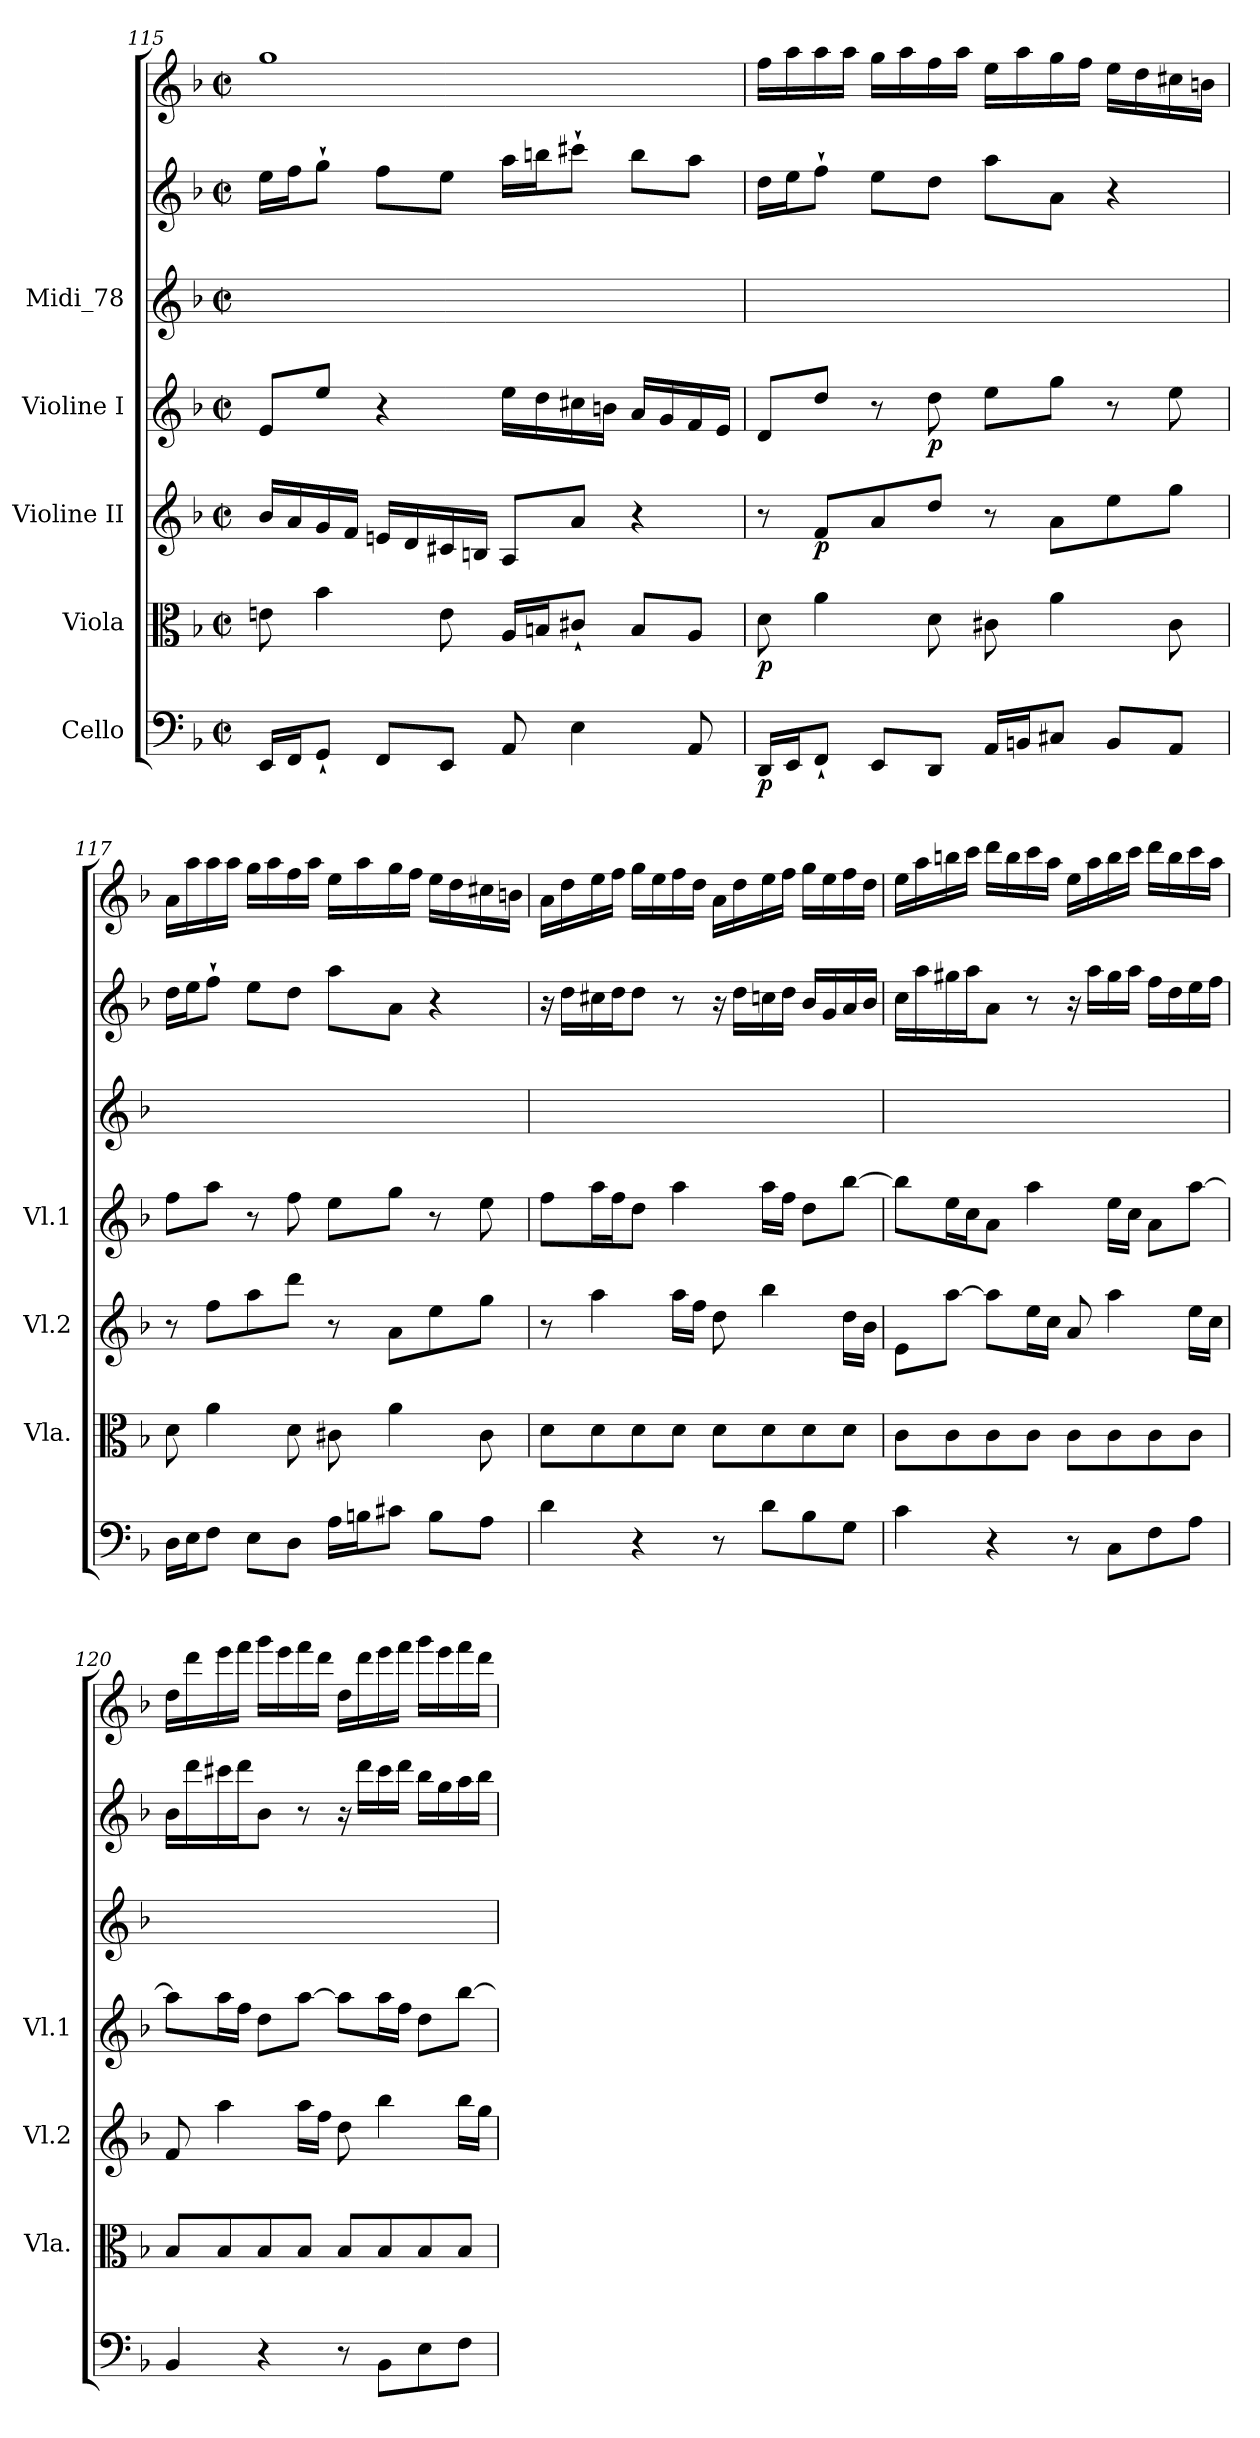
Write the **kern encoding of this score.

**kern	**dynam	**kern	**dynam	**kern	**dynam	**kern	**dynam	**kern	**kern	**kern
*part5	*part5	*part4	*part4	*part3	*part3	*part2	*part2	*part1	*part1	*part1
*staff7	*staff7	*staff6	*staff6	*staff5	*staff5	*staff4	*staff4	*staff3	*staff2	*staff1
*I"Cello	*	*I"Viola	*	*I"Violine II	*	*I"Violine I	*	*I"Midi_78	*	*
*	*	*I'Vla.	*	*I'Vl.2	*	*I'Vl.1	*	*	*	*
!!LO:PB:g=z
*clefF4	*	*clefC3	*	*clefG2	*	*clefG2	*	*clefG2	*clefG2	*clefG2
*k[b-]	*	*k[b-]	*	*k[b-]	*	*k[b-]	*	*k[b-]	*k[b-]	*k[b-]
*F:	*	*F:	*	*F:	*	*F:	*	*F:	*F:	*F:
*M2/2	*	*M2/2	*	*M2/2	*	*M2/2	*	*M2/2	*M2/2	*M2/2
*met(c|)	*	*met(c|)	*	*met(c|)	*	*met(c|)	*	*met(c|)	*met(c|)	*met(c|)
=115	=115	=115	=115	=115	=115	=115	=115	=115	=115	=115
*	*	*	*	*	*	*	*	*	*	*^
16EE/LL	.	8eni\	.	16b-/LL	.	8e/L	.	1ryy	16ee\LL	1ryy	1gg
16FF/J	.	.	.	16a/	.	.	.	.	16ff\J	.	.
8GG`/J	.	4b-\	.	16g/	.	8ee/J	.	.	8gg`\J	.	.
.	.	.	.	16f/JJ	.	.	.	.	.	.	.
8FF/L	.	.	.	16eni/LL	.	4r	.	.	8ff\L	.	.
.	.	.	.	16d/	.	.	.	.	.	.	.
8EE/J	.	8e\	.	16c#X/	.	.	.	.	8ee\J	.	.
.	.	.	.	16Bn/JJ	.	.	.	.	.	.	.
8AA/	.	16A/LL	.	8A/L	.	16ee\LL	.	.	16aa\LL	.	.
.	.	16Bn/J	.	.	.	16dd\	.	.	16bbn\J	.	.
4E\	.	8c#X`/J	.	8a/J	.	16cc#X\	.	.	8ccc#X`\J	.	.
.	.	.	.	.	.	16bn\JJ	.	.	.	.	.
.	.	8B/L	.	4r	.	16a/LL	.	.	8bb\L	.	.
.	.	.	.	.	.	16g/	.	.	.	.	.
8AA/	.	8A/J	.	.	.	16f/	.	.	8aa\J	.	.
.	.	.	.	.	.	16e/JJ	.	.	.	.	.
=116	=116	=116	=116	=116	=116	=116	=116	=116	=116	=116	=116
!	!LO:DY:b	!	!LO:DY:b	!	!	!	!	!	!	!	!
16DD/LL	p	8d\	p	8r	.	8d/L	.	1ryy	16dd\LL	1ryy	16ff\LL
16EE/J	.	.	.	.	.	.	.	.	16ee\J	.	16aa\
!	!	!	!	!	!LO:DY:b	!	!	!	!	!	!
8FF`/J	.	4a\	.	8f/L	p	8dd/J	.	.	8ff`\J	.	16aa\
.	.	.	.	.	.	.	.	.	.	.	16aa\JJ
8EE/L	.	.	.	8a/	.	8r	.	.	8ee\L	.	16gg\LL
.	.	.	.	.	.	.	.	.	.	.	16aa\
!	!	!	!	!	!	!	!LO:DY:b	!	!	!	!
8DD/J	.	8d\	.	8dd/J	.	8dd\	p	.	8dd\J	.	16ff\
.	.	.	.	.	.	.	.	.	.	.	16aa\JJ
16AA/LL	.	8c#X\	.	8r	.	8ee\L	.	.	8aa\L	.	16ee\LL
16BBn/J	.	.	.	.	.	.	.	.	.	.	16aa\
8C#X/J	.	4a\	.	8a\L	.	8gg\J	.	.	8a\J	.	16gg\
.	.	.	.	.	.	.	.	.	.	.	16ff\JJ
8BB/L	.	.	.	8ee\	.	8r	.	.	4r	.	16ee\LL
.	.	.	.	.	.	.	.	.	.	.	16dd\
8AA/J	.	8c#\	.	8gg\J	.	8ee\	.	.	.	.	16cc#X\
.	.	.	.	.	.	.	.	.	.	.	16bn\JJ
!!LO:LB:g=z	!!
=117	=117	=117	=117	=117	=117	=117	=117	=117	=117	=117	=117
16D\LL	.	8d\	.	8r	.	8ff\L	.	1ryy	16dd\LL	1ryy	16a\LL
16E\J	.	.	.	.	.	.	.	.	16ee\J	.	16aa\
8F\J	.	4a\	.	8ff\L	.	8aa\J	.	.	8ff`\J	.	16aa\
.	.	.	.	.	.	.	.	.	.	.	16aa\JJ
8E\L	.	.	.	8aa\	.	8r	.	.	8ee\L	.	16gg\LL
.	.	.	.	.	.	.	.	.	.	.	16aa\
8D\J	.	8d\	.	8ddd\J	.	8ff\	.	.	8dd\J	.	16ff\
.	.	.	.	.	.	.	.	.	.	.	16aa\JJ
16A\LL	.	8c#X\	.	8r	.	8ee\L	.	.	8aa\L	.	16ee\LL
16Bn\J	.	.	.	.	.	.	.	.	.	.	16aa\
8c#X\J	.	4a\	.	8a\L	.	8gg\J	.	.	8a\J	.	16gg\
.	.	.	.	.	.	.	.	.	.	.	16ff\JJ
8B\L	.	.	.	8ee\	.	8r	.	.	4r	.	16ee\LL
.	.	.	.	.	.	.	.	.	.	.	16dd\
8A\J	.	8c#\	.	8gg\J	.	8ee\	.	.	.	.	16cc#X\
.	.	.	.	.	.	.	.	.	.	.	16bn\JJ
=118	=118	=118	=118	=118	=118	=118	=118	=118	=118	=118	=118
4d\	.	8d\L	.	8r	.	8ff\L	.	1ryy	16r	1ryy	16a\LL
.	.	.	.	.	.	.	.	.	16dd\LL	.	16dd\
.	.	8d\	.	4aa\	.	16aa\L	.	.	16cc#X\	.	16ee\
.	.	.	.	.	.	16ff\J	.	.	16dd\J	.	16ff\JJ
4r	.	8d\	.	.	.	8dd\J	.	.	8dd\J	.	16gg\LL
.	.	.	.	.	.	.	.	.	.	.	16ee\
.	.	8d\J	.	16aa\LL	.	4aa\	.	.	8r	.	16ff\
.	.	.	.	16ff\JJ	.	.	.	.	.	.	16dd\JJ
8r	.	8d\L	.	8dd\	.	.	.	.	16r	.	16a\LL
.	.	.	.	.	.	.	.	.	16dd\LL	.	16dd\
8d\L	.	8d\	.	4bb-\	.	16aa\LL	.	.	16ccn\	.	16ee\
.	.	.	.	.	.	16ff\JJ	.	.	16dd\JJ	.	16ff\JJ
8B-i\	.	8d\	.	.	.	8dd\L	.	.	16b-/LL	.	16gg\LL
.	.	.	.	.	.	.	.	.	16g/	.	16ee\
8G\J	.	8d\J	.	16dd\LL	.	[8bb-\J	.	.	16a/	.	16ff\
.	.	.	.	16b-\JJ	.	.	.	.	16b-/JJ	.	16dd\JJ
!!LO:PB:g=z	!!
=119	=119	=119	=119	=119	=119	=119	=119	=119	=119	=119	=119
4c\	.	8c\L	.	8e\L	.	8bb-\L]	.	1ryy	16cc\LL	1ryy	16ee\LL
.	.	.	.	.	.	.	.	.	16aa\	.	16aa\
.	.	8c\	.	[8aa\J	.	16ee\L	.	.	16gg#X\	.	16bbn\
.	.	.	.	.	.	16cc\J	.	.	16aa\J	.	16ccc\JJ
4r	.	8c\	.	8aa\L]	.	8a\J	.	.	8a\J	.	16ddd\LL
.	.	.	.	.	.	.	.	.	.	.	16bb\
.	.	8c\J	.	16ee\L	.	4aa\	.	.	8r	.	16ccc\
.	.	.	.	16cc\JJ	.	.	.	.	.	.	16aa\JJ
8r	.	8c\L	.	8a/	.	.	.	.	16r	.	16ee\LL
.	.	.	.	.	.	.	.	.	16aa\LL	.	16aa\
8C\L	.	8c\	.	4aa\	.	16ee\LL	.	.	16gg#\	.	16bb\
.	.	.	.	.	.	16cc\JJ	.	.	16aa\JJ	.	16ccc\JJ
8F\	.	8c\	.	.	.	8a\L	.	.	16ff\LL	.	16ddd\LL
.	.	.	.	.	.	.	.	.	16dd\	.	16bb\
8A\J	.	8c\J	.	16ee\LL	.	[8aa\J	.	.	16ee\	.	16ccc\
.	.	.	.	16cc\JJ	.	.	.	.	16ff\JJ	.	16aa\JJ
=120	=120	=120	=120	=120	=120	=120	=120	=120	=120	=120	=120
4BB-/	.	8B-/L	.	8f/	.	8aa\L]	.	1ryy	16b-i\LL	1ryy	16dd\LL
.	.	.	.	.	.	.	.	.	16ddd\	.	16ddd\
.	.	8B-/	.	4aa\	.	16aa\L	.	.	16ccc#X\	.	16eee\
.	.	.	.	.	.	16ff\JJ	.	.	16ddd\J	.	16fff\JJ
4r	.	8B-/	.	.	.	8dd\L	.	.	8b-\J	.	16ggg\LL
.	.	.	.	.	.	.	.	.	.	.	16eee\
.	.	8B-/J	.	16aa\LL	.	[8aa\J	.	.	8r	.	16fff\
.	.	.	.	16ff\JJ	.	.	.	.	.	.	16ddd\JJ
8r	.	8B-/L	.	8dd\	.	8aa\L]	.	.	16r	.	16dd\LL
.	.	.	.	.	.	.	.	.	16ddd\LL	.	16ddd\
8BB-\L	.	8B-/	.	4bb-\	.	16aa\L	.	.	16ccc#i\	.	16eee\
.	.	.	.	.	.	16ff\JJ	.	.	16ddd\JJ	.	16fff\JJ
8E\	.	8B-/	.	.	.	8dd\L	.	.	16bb-\LL	.	16ggg\LL
.	.	.	.	.	.	.	.	.	16gg\	.	16eee\
8F\J	.	8B-/J	.	16bb-\LL	.	[8bb-\J	.	.	16aa\	.	16fff\
.	.	.	.	16gg\JJ	.	.	.	.	16bb-\JJ	.	16ddd\JJ
*	*	*	*	*	*	*	*	*	*	*v	*v
=	=	=	=	=	=	=	=	=	=	=
*-	*-	*-	*-	*-	*-	*-	*-	*-	*-	*-
